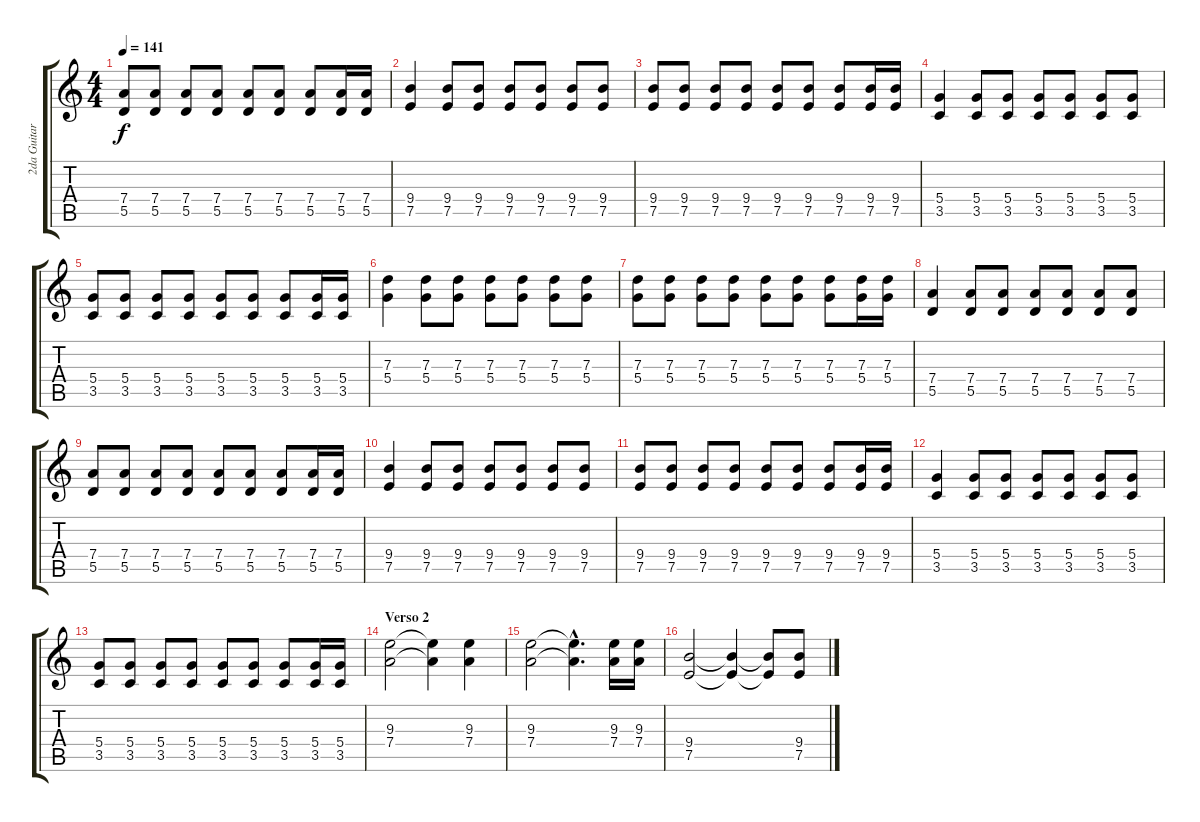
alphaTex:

\track ("2da Guitarra" "2da Guitar") {instrument distortionguitar}
\staff {score tabs}
\tuning (E4 B3 G3 D3 A2 E2) {hide}
\ts (4 4)
\tempo 141
\clef g2
\ks c
(7.4 5.5).8{dy f} (7.4 5.5).8 (7.4 5.5).8 (7.4 5.5).8 (7.4 5.5).8 (7.4 5.5).8 (7.4 5.5).8 (7.4 5.5).16 (7.4 5.5).16 |
(9.4 7.5).4 (9.4 7.5).8 (9.4 7.5).8 (9.4 7.5).8 (9.4 7.5).8 (9.4 7.5).8 (9.4 7.5).8 |
(9.4 7.5).8 (9.4 7.5).8 (9.4 7.5).8 (9.4 7.5).8 (9.4 7.5).8 (9.4 7.5).8 (9.4 7.5).8 (9.4 7.5).16 (9.4 7.5).16 |
(5.4 3.5).4 (5.4 3.5).8 (5.4 3.5).8 (5.4 3.5).8 (5.4 3.5).8 (5.4 3.5).8 (5.4 3.5).8 |
(5.4 3.5).8 (5.4 3.5).8 (5.4 3.5).8 (5.4 3.5).8 (5.4 3.5).8 (5.4 3.5).8 (5.4 3.5).8 (5.4 3.5).16 (5.4 3.5).16 |
(7.3 5.4).4 (7.3 5.4).8 (7.3 5.4).8 (7.3 5.4).8 (7.3 5.4).8 (7.3 5.4).8 (7.3 5.4).8 |
(7.3 5.4).8 (7.3 5.4).8 (7.3 5.4).8 (7.3 5.4).8 (7.3 5.4).8 (7.3 5.4).8 (7.3 5.4).8 (7.3 5.4).16 (7.3 5.4).16 |
(7.4 5.5).4 (7.4 5.5).8 (7.4 5.5).8 (7.4 5.5).8 (7.4 5.5).8 (7.4 5.5).8 (7.4 5.5).8 |
(7.4 5.5).8 (7.4 5.5).8 (7.4 5.5).8 (7.4 5.5).8 (7.4 5.5).8 (7.4 5.5).8 (7.4 5.5).8 (7.4 5.5).16 (7.4 5.5).16 |
(9.4 7.5).4 (9.4 7.5).8 (9.4 7.5).8 (9.4 7.5).8 (9.4 7.5).8 (9.4 7.5).8 (9.4 7.5).8 |
(9.4 7.5).8 (9.4 7.5).8 (9.4 7.5).8 (9.4 7.5).8 (9.4 7.5).8 (9.4 7.5).8 (9.4 7.5).8 (9.4 7.5).16 (9.4 7.5).16 |
(5.4 3.5).4 (5.4 3.5).8 (5.4 3.5).8 (5.4 3.5).8 (5.4 3.5).8 (5.4 3.5).8 (5.4 3.5).8 |
(5.4 3.5).8 (5.4 3.5).8 (5.4 3.5).8 (5.4 3.5).8 (5.4 3.5).8 (5.4 3.5).8 (5.4 3.5).8 (5.4 3.5).16 (5.4 3.5).16 |
\section ("" "Verso 2")
(9.3 7.4).2 (9.3{t} 7.4{t}).4 (9.3 7.4).4 |
(9.3 7.4).2 (9.3{hac t} 7.4{hac t}).4{d} (9.3 7.4).16 (9.3 7.4).16 |
(9.4 7.5).2 (9.4{t} 7.5{t}).4 (9.4{t} 7.5{t}).8 (9.4 7.5).8
